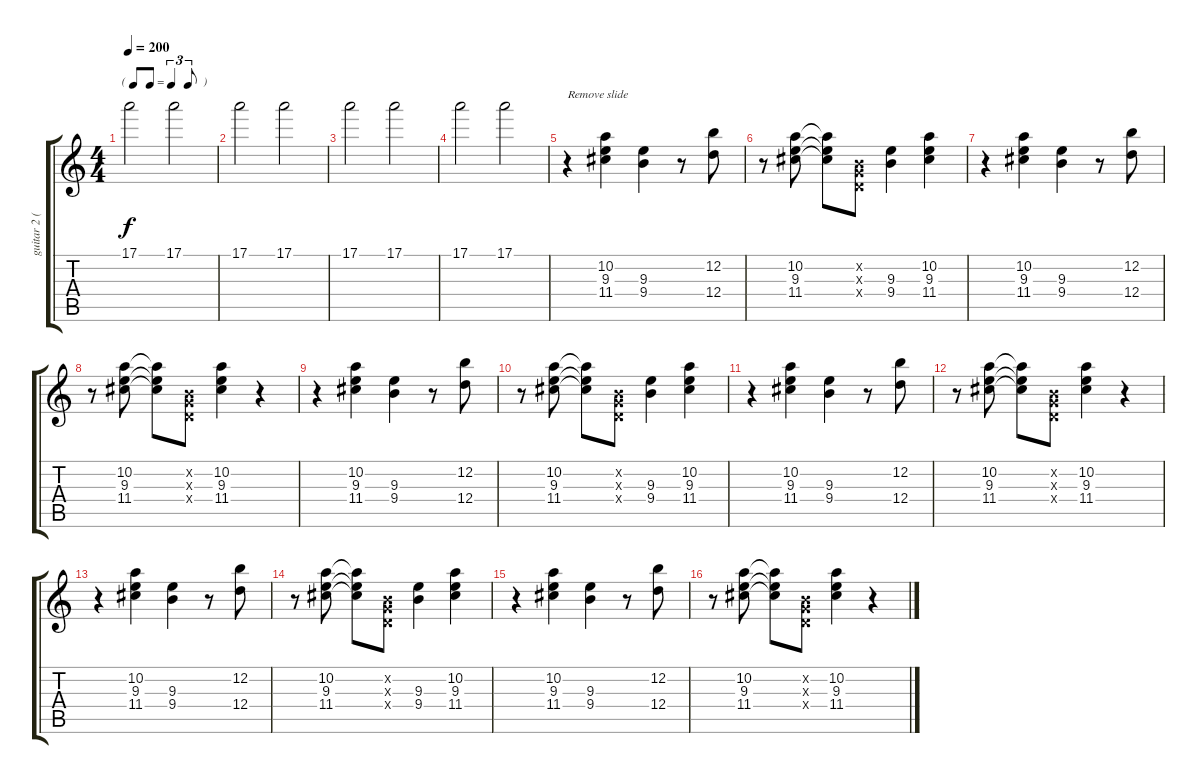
\track ("guitar 2 (slide)" "guitar 2 (") {instrument overdrivenguitar}
\staff {score tabs}
\tuning (E4 B3 G3 D3 A2 E2) {hide}
\ts (4 4)
\tf triplet8th
\tempo 200
\clef g2
\ks c
17.1.2{dy f} 17.1.2 |
17.1.2 17.1.2 |
17.1.2 17.1.2 |
17.1.2{volume 12} 17.1.2 |
r.4{txt "Remove slide"} (10.2 9.3 11.4).4 (9.3 9.4).4 r.8 (12.2 12.4).8 |
r.8 (10.2 9.3 11.4).8 (10.2{t} 9.3{t} 11.4{t}).8 (0.2{x} 0.3{x} 0.4{x}).8 (9.3 9.4).4 (10.2 9.3 11.4).4 |
r.4 (10.2 9.3 11.4).4 (9.3 9.4).4 r.8 (12.2 12.4).8 |
r.8 (10.2 9.3 11.4).8 (10.2{t} 9.3{t} 11.4{t}).8 (0.2{x} 0.3{x} 0.4{x}).8 (10.2 9.3 11.4).4 r.4 |
r.4 (10.2 9.3 11.4).4 (9.3 9.4).4 r.8 (12.2 12.4).8 |
r.8 (10.2 9.3 11.4).8 (10.2{t} 9.3{t} 11.4{t}).8 (0.2{x} 0.3{x} 0.4{x}).8 (9.3 9.4).4 (10.2 9.3 11.4).4 |
r.4 (10.2 9.3 11.4).4 (9.3 9.4).4 r.8 (12.2 12.4).8 |
r.8 (10.2 9.3 11.4).8 (10.2{t} 9.3{t} 11.4{t}).8 (0.2{x} 0.3{x} 0.4{x}).8 (10.2 9.3 11.4).4 r.4 |
r.4 (10.2 9.3 11.4).4 (9.3 9.4).4 r.8 (12.2 12.4).8 |
r.8 (10.2 9.3 11.4).8 (10.2{t} 9.3{t} 11.4{t}).8 (0.2{x} 0.3{x} 0.4{x}).8 (9.3 9.4).4 (10.2 9.3 11.4).4 |
r.4 (10.2 9.3 11.4).4 (9.3 9.4).4 r.8 (12.2 12.4).8 |
r.8 (10.2 9.3 11.4).8 (10.2{t} 9.3{t} 11.4{t}).8 (0.2{x} 0.3{x} 0.4{x}).8 (10.2 9.3 11.4).4 r.4
